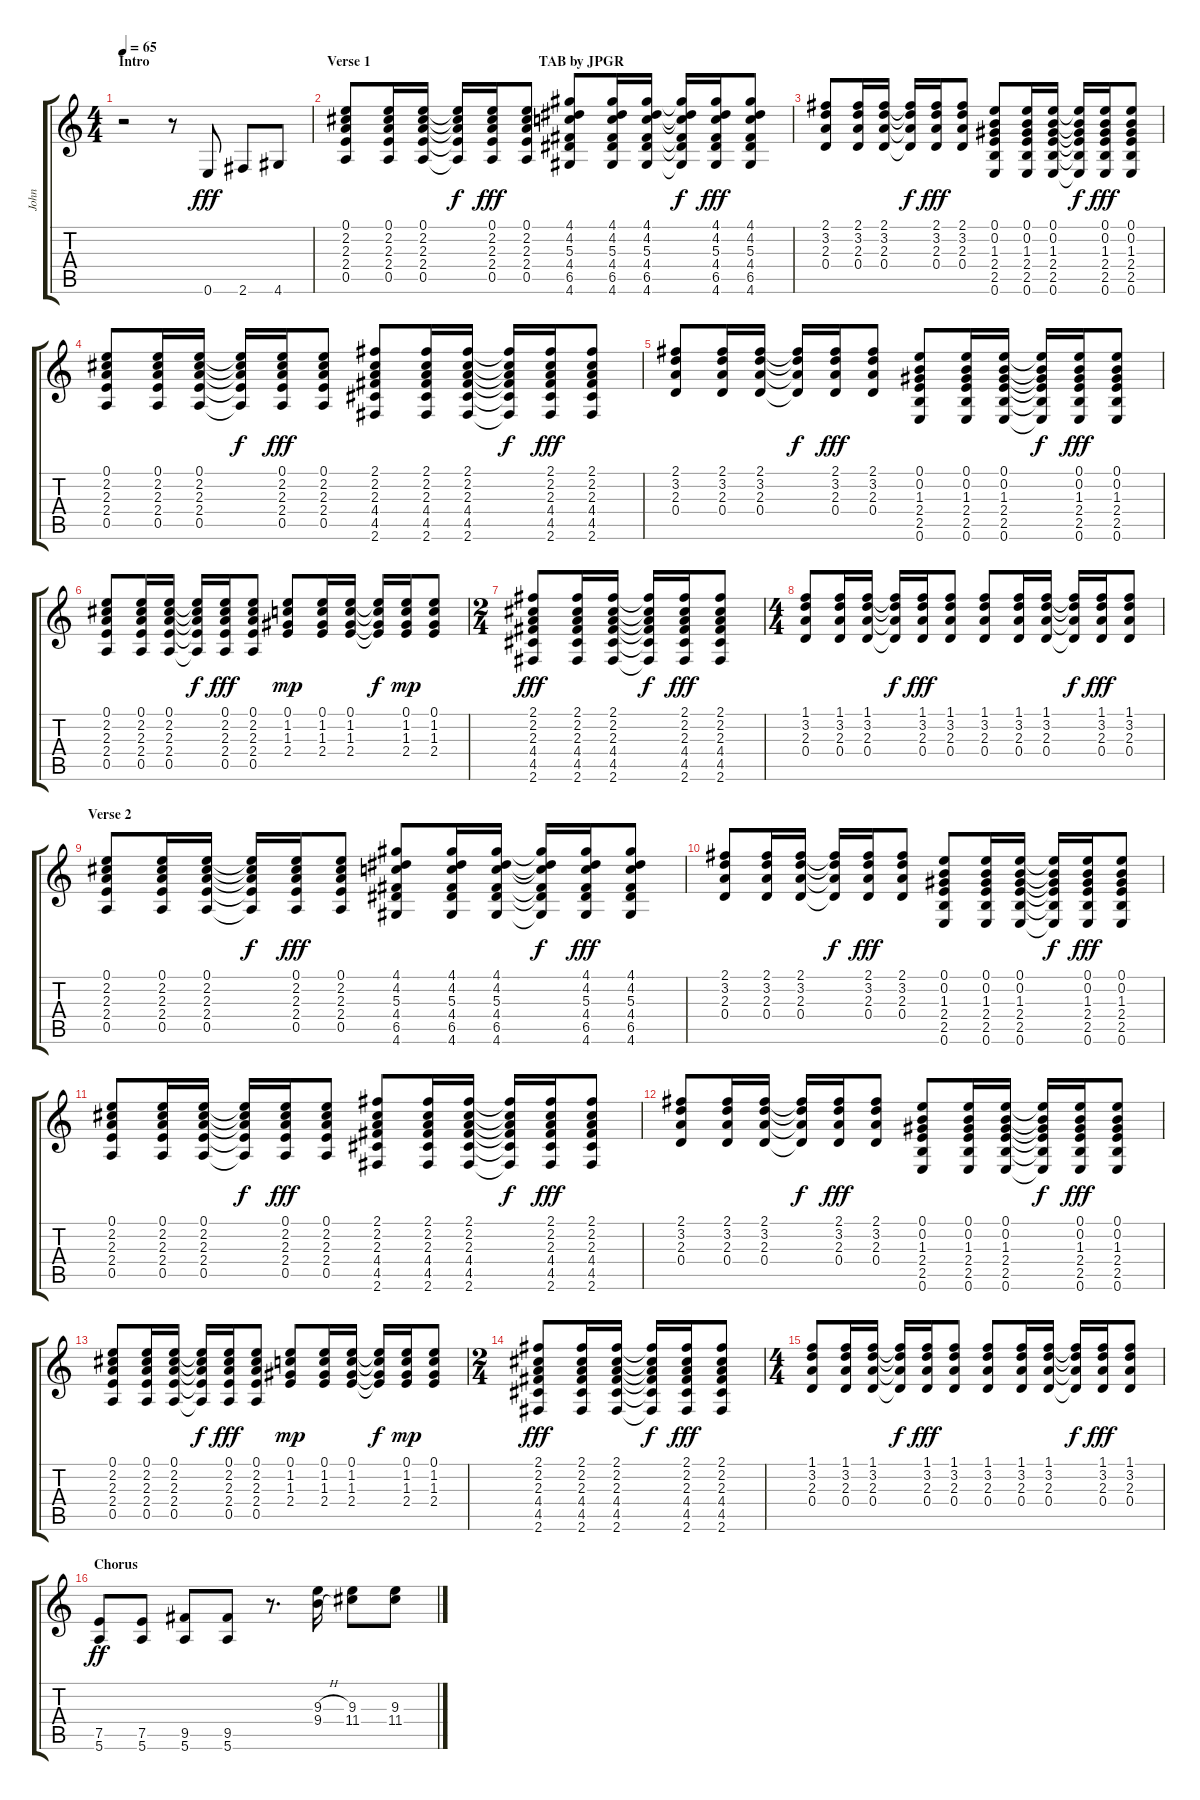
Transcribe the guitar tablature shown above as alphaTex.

\track ("John" "John") {instrument electricguitarjazz}
\staff {score tabs}
\tuning (E4 B3 G3 D3 A2 E2) {hide}
\ts (4 4)
\section ("" "Intro")
\tempo 65
\clef g2
\ks c
r.2{dy fff instrument electricguitarjazz} r.8 0.6.8 2.6.8 4.6.8 |
\section ("" "Verse 1                                                TAB by JPGR")
(0.1 2.2 2.3 2.4 0.5).8 (0.1 2.2 2.3 2.4 0.5).16 (0.1 2.2 2.3 2.4 0.5).16 (0.1{t} 2.2{t} 2.3{t} 2.4{t} 0.5{t}).16{dy f} (0.1 2.2 2.3 2.4 0.5).16{dy fff} (0.1 2.2 2.3 2.4 0.5).8 (4.1 4.2 5.3 4.4 6.5 4.6).8 (4.1 4.2 5.3 4.4 6.5 4.6).16 (4.1 4.2 5.3 4.4 6.5 4.6).16 (4.1{t} 4.2{t} 5.3{t} 4.4{t} 6.5{t} 4.6{t}).16{dy f} (4.1 4.2 5.3 4.4 6.5 4.6).16{dy fff} (4.1 4.2 5.3 4.4 6.5 4.6).8 |
(2.1 3.2 2.3 0.4).8 (2.1 3.2 2.3 0.4).16 (2.1 3.2 2.3 0.4).16 (2.1{t} 3.2{t} 2.3{t} 0.4{t}).16{dy f} (2.1 3.2 2.3 0.4).16{dy fff} (2.1 3.2 2.3 0.4).8 (0.1 0.2 1.3 2.4 2.5 0.6).8 (0.1 0.2 1.3 2.4 2.5 0.6).16 (0.1 0.2 1.3 2.4 2.5 0.6).16 (0.1{t} 0.2{t} 1.3{t} 2.4{t} 2.5{t} 0.6{t}).16{dy f} (0.1 0.2 1.3 2.4 2.5 0.6).16{dy fff} (0.1 0.2 1.3 2.4 2.5 0.6).8 |
(0.1 2.2 2.3 2.4 0.5).8 (0.1 2.2 2.3 2.4 0.5).16 (0.1 2.2 2.3 2.4 0.5).16 (0.1{t} 2.2{t} 2.3{t} 2.4{t} 0.5{t}).16{dy f} (0.1 2.2 2.3 2.4 0.5).16{dy fff} (0.1 2.2 2.3 2.4 0.5).8 (2.1 2.2 2.3 4.4 4.5 2.6).8 (2.1 2.2 2.3 4.4 4.5 2.6).16 (2.1 2.2 2.3 4.4 4.5 2.6).16 (2.1{t} 2.2{t} 2.3{t} 4.4{t} 4.5{t} 2.6{t}).16{dy f} (2.1 2.2 2.3 4.4 4.5 2.6).16{dy fff} (2.1 2.2 2.3 4.4 4.5 2.6).8 |
(2.1 3.2 2.3 0.4).8 (2.1 3.2 2.3 0.4).16 (2.1 3.2 2.3 0.4).16 (2.1{t} 3.2{t} 2.3{t} 0.4{t}).16{dy f} (2.1 3.2 2.3 0.4).16{dy fff} (2.1 3.2 2.3 0.4).8 (0.1 0.2 1.3 2.4 2.5 0.6).8 (0.1 0.2 1.3 2.4 2.5 0.6).16 (0.1 0.2 1.3 2.4 2.5 0.6).16 (0.1{t} 0.2{t} 1.3{t} 2.4{t} 2.5{t} 0.6{t}).16{dy f} (0.1 0.2 1.3 2.4 2.5 0.6).16{dy fff} (0.1 0.2 1.3 2.4 2.5 0.6).8 |
(0.1 2.2 2.3 2.4 0.5).8 (0.1 2.2 2.3 2.4 0.5).16 (0.1 2.2 2.3 2.4 0.5).16 (0.1{t} 2.2{t} 2.3{t} 2.4{t} 0.5{t}).16{dy f} (0.1 2.2 2.3 2.4 0.5).16{dy fff} (0.1 2.2 2.3 2.4 0.5).8 (0.1 1.2 1.3 2.4).8{dy mp} (0.1 1.2 1.3 2.4).16 (0.1 1.2 1.3 2.4).16 (0.1{t} 1.2{t} 1.3{t} 2.4{t}).16{dy f} (0.1 1.2 1.3 2.4).16{dy mp} (0.1 1.2 1.3 2.4).8 |
\ts (2 4)
(2.1 2.2 2.3 4.4 4.5 2.6).8{dy fff} (2.1 2.2 2.3 4.4 4.5 2.6).16 (2.1 2.2 2.3 4.4 4.5 2.6).16 (2.1{t} 2.2{t} 2.3{t} 4.4{t} 4.5{t} 2.6{t}).16{dy f} (2.1 2.2 2.3 4.4 4.5 2.6).16{dy fff} (2.1 2.2 2.3 4.4 4.5 2.6).8 |
\ts (4 4)
(1.1 3.2 2.3 0.4).8 (1.1 3.2 2.3 0.4).16 (1.1 3.2 2.3 0.4).16 (1.1{t} 3.2{t} 2.3{t} 0.4{t}).16{dy f} (1.1 3.2 2.3 0.4).16{dy fff} (1.1 3.2 2.3 0.4).8 (1.1 3.2 2.3 0.4).8 (1.1 3.2 2.3 0.4).16 (1.1 3.2 2.3 0.4).16 (1.1{t} 3.2{t} 2.3{t} 0.4{t}).16{dy f} (1.1 3.2 2.3 0.4).16{dy fff} (1.1 3.2 2.3 0.4).8 |
\section ("" "Verse 2")
(0.1 2.2 2.3 2.4 0.5).8 (0.1 2.2 2.3 2.4 0.5).16 (0.1 2.2 2.3 2.4 0.5).16 (0.1{t} 2.2{t} 2.3{t} 2.4{t} 0.5{t}).16{dy f} (0.1 2.2 2.3 2.4 0.5).16{dy fff} (0.1 2.2 2.3 2.4 0.5).8 (4.1 4.2 5.3 4.4 6.5 4.6).8 (4.1 4.2 5.3 4.4 6.5 4.6).16 (4.1 4.2 5.3 4.4 6.5 4.6).16 (4.1{t} 4.2{t} 5.3{t} 4.4{t} 6.5{t} 4.6{t}).16{dy f} (4.1 4.2 5.3 4.4 6.5 4.6).16{dy fff} (4.1 4.2 5.3 4.4 6.5 4.6).8 |
(2.1 3.2 2.3 0.4).8 (2.1 3.2 2.3 0.4).16 (2.1 3.2 2.3 0.4).16 (2.1{t} 3.2{t} 2.3{t} 0.4{t}).16{dy f} (2.1 3.2 2.3 0.4).16{dy fff} (2.1 3.2 2.3 0.4).8 (0.1 0.2 1.3 2.4 2.5 0.6).8 (0.1 0.2 1.3 2.4 2.5 0.6).16 (0.1 0.2 1.3 2.4 2.5 0.6).16 (0.1{t} 0.2{t} 1.3{t} 2.4{t} 2.5{t} 0.6{t}).16{dy f} (0.1 0.2 1.3 2.4 2.5 0.6).16{dy fff} (0.1 0.2 1.3 2.4 2.5 0.6).8 |
(0.1 2.2 2.3 2.4 0.5).8 (0.1 2.2 2.3 2.4 0.5).16 (0.1 2.2 2.3 2.4 0.5).16 (0.1{t} 2.2{t} 2.3{t} 2.4{t} 0.5{t}).16{dy f} (0.1 2.2 2.3 2.4 0.5).16{dy fff} (0.1 2.2 2.3 2.4 0.5).8 (2.1 2.2 2.3 4.4 4.5 2.6).8 (2.1 2.2 2.3 4.4 4.5 2.6).16 (2.1 2.2 2.3 4.4 4.5 2.6).16 (2.1{t} 2.2{t} 2.3{t} 4.4{t} 4.5{t} 2.6{t}).16{dy f} (2.1 2.2 2.3 4.4 4.5 2.6).16{dy fff} (2.1 2.2 2.3 4.4 4.5 2.6).8 |
(2.1 3.2 2.3 0.4).8 (2.1 3.2 2.3 0.4).16 (2.1 3.2 2.3 0.4).16 (2.1{t} 3.2{t} 2.3{t} 0.4{t}).16{dy f} (2.1 3.2 2.3 0.4).16{dy fff} (2.1 3.2 2.3 0.4).8 (0.1 0.2 1.3 2.4 2.5 0.6).8 (0.1 0.2 1.3 2.4 2.5 0.6).16 (0.1 0.2 1.3 2.4 2.5 0.6).16 (0.1{t} 0.2{t} 1.3{t} 2.4{t} 2.5{t} 0.6{t}).16{dy f} (0.1 0.2 1.3 2.4 2.5 0.6).16{dy fff} (0.1 0.2 1.3 2.4 2.5 0.6).8 |
(0.1 2.2 2.3 2.4 0.5).8 (0.1 2.2 2.3 2.4 0.5).16 (0.1 2.2 2.3 2.4 0.5).16 (0.1{t} 2.2{t} 2.3{t} 2.4{t} 0.5{t}).16{dy f} (0.1 2.2 2.3 2.4 0.5).16{dy fff} (0.1 2.2 2.3 2.4 0.5).8 (0.1 1.2 1.3 2.4).8{dy mp} (0.1 1.2 1.3 2.4).16 (0.1 1.2 1.3 2.4).16 (0.1{t} 1.2{t} 1.3{t} 2.4{t}).16{dy f} (0.1 1.2 1.3 2.4).16{dy mp} (0.1 1.2 1.3 2.4).8 |
\ts (2 4)
(2.1 2.2 2.3 4.4 4.5 2.6).8{dy fff} (2.1 2.2 2.3 4.4 4.5 2.6).16 (2.1 2.2 2.3 4.4 4.5 2.6).16 (2.1{t} 2.2{t} 2.3{t} 4.4{t} 4.5{t} 2.6{t}).16{dy f} (2.1 2.2 2.3 4.4 4.5 2.6).16{dy fff} (2.1 2.2 2.3 4.4 4.5 2.6).8 |
\ts (4 4)
(1.1 3.2 2.3 0.4).8 (1.1 3.2 2.3 0.4).16 (1.1 3.2 2.3 0.4).16 (1.1{t} 3.2{t} 2.3{t} 0.4{t}).16{dy f} (1.1 3.2 2.3 0.4).16{dy fff} (1.1 3.2 2.3 0.4).8 (1.1 3.2 2.3 0.4).8 (1.1 3.2 2.3 0.4).16 (1.1 3.2 2.3 0.4).16 (1.1{t} 3.2{t} 2.3{t} 0.4{t}).16{dy f} (1.1 3.2 2.3 0.4).16{dy fff} (1.1 3.2 2.3 0.4).8 |
\section ("" "Chorus")
(7.5 5.6).8{dy ff} (7.5 5.6).8 (9.5 5.6).8 (9.5 5.6).8 r.8{d} (9.3{h} 9.4{h}).16 (9.3 11.4).8 (9.3 11.4).8
